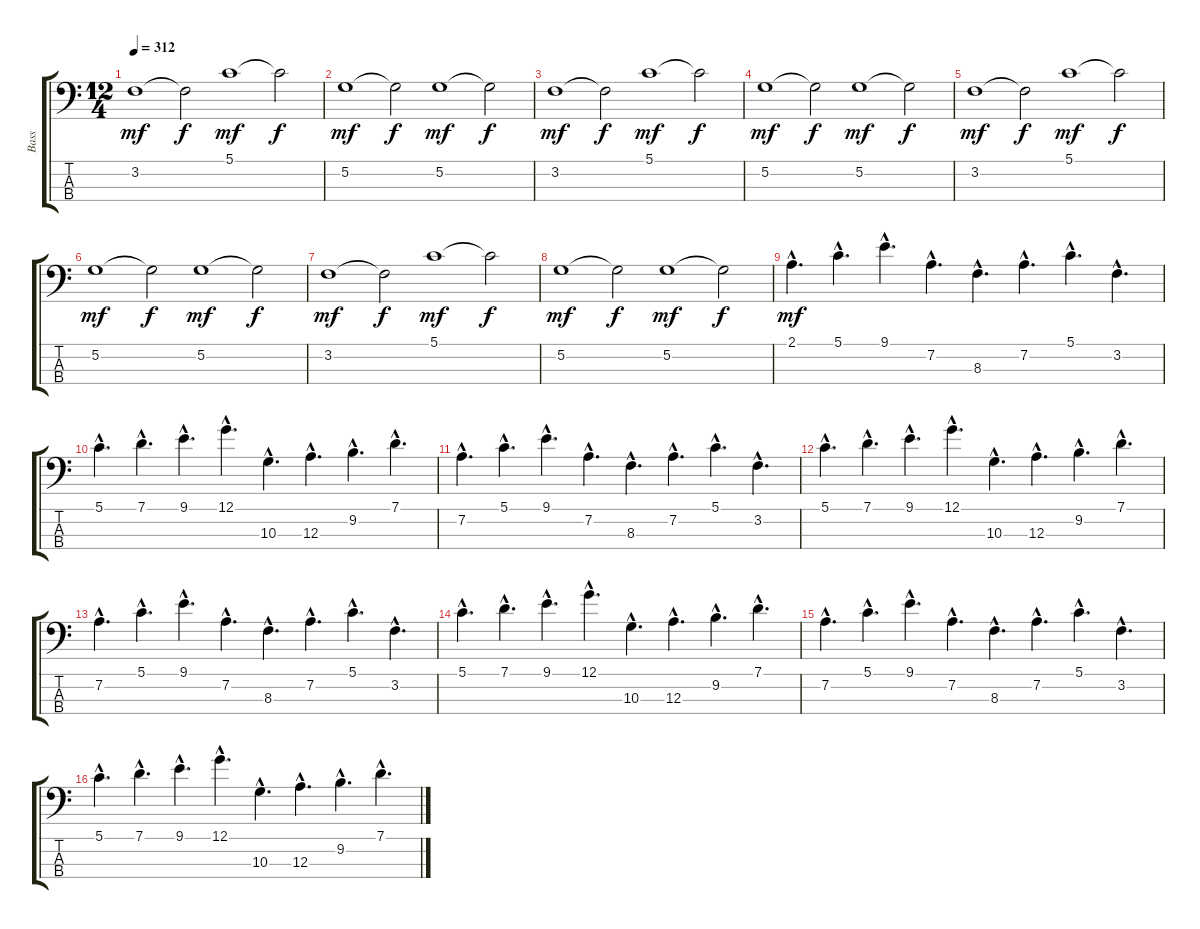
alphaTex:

\track ("Bass" "Bass") {instrument electricbassfinger}
\staff {score tabs}
\tuning (G2 D2 A1 E1) {hide}
\ts (12 4)
\tempo 312
\clef f4
\ks c
3.2.1{dy mf} 3.2{t}.2{dy f} 5.1.1{dy mf} 5.1{t}.2{dy f} |
5.2.1{dy mf} 5.2{t}.2{dy f} 5.2.1{dy mf} 5.2{t}.2{dy f} |
3.2.1{dy mf} 3.2{t}.2{dy f} 5.1.1{dy mf} 5.1{t}.2{dy f} |
5.2.1{dy mf} 5.2{t}.2{dy f} 5.2.1{dy mf} 5.2{t}.2{dy f} |
3.2.1{dy mf} 3.2{t}.2{dy f} 5.1.1{dy mf} 5.1{t}.2{dy f} |
5.2.1{dy mf} 5.2{t}.2{dy f} 5.2.1{dy mf} 5.2{t}.2{dy f} |
3.2.1{dy mf} 3.2{t}.2{dy f} 5.1.1{dy mf} 5.1{t}.2{dy f} |
5.2.1{dy mf} 5.2{t}.2{dy f} 5.2.1{dy mf} 5.2{t}.2{dy f} |
2.1{hac}.4{d dy mf} 5.1{hac}.4{d} 9.1{hac}.4{d} 7.2{hac}.4{d} 8.3{hac}.4{d} 7.2{hac}.4{d} 5.1{hac}.4{d} 3.2{hac}.4{d} |
5.1{hac}.4{d} 7.1{hac}.4{d} 9.1{hac}.4{d} 12.1{hac}.4{d} 10.3{hac}.4{d} 12.3{hac}.4{d} 9.2{hac}.4{d} 7.1{hac}.4{d} |
7.2{hac}.4{d} 5.1{hac}.4{d} 9.1{hac}.4{d} 7.2{hac}.4{d} 8.3{hac}.4{d} 7.2{hac}.4{d} 5.1{hac}.4{d} 3.2{hac}.4{d} |
5.1{hac}.4{d} 7.1{hac}.4{d} 9.1{hac}.4{d} 12.1{hac}.4{d} 10.3{hac}.4{d} 12.3{hac}.4{d} 9.2{hac}.4{d} 7.1{hac}.4{d} |
7.2{hac}.4{d} 5.1{hac}.4{d} 9.1{hac}.4{d} 7.2{hac}.4{d} 8.3{hac}.4{d} 7.2{hac}.4{d} 5.1{hac}.4{d} 3.2{hac}.4{d} |
5.1{hac}.4{d} 7.1{hac}.4{d} 9.1{hac}.4{d} 12.1{hac}.4{d} 10.3{hac}.4{d} 12.3{hac}.4{d} 9.2{hac}.4{d} 7.1{hac}.4{d} |
7.2{hac}.4{d} 5.1{hac}.4{d} 9.1{hac}.4{d} 7.2{hac}.4{d} 8.3{hac}.4{d} 7.2{hac}.4{d} 5.1{hac}.4{d} 3.2{hac}.4{d} |
5.1{hac}.4{d} 7.1{hac}.4{d} 9.1{hac}.4{d} 12.1{hac}.4{d} 10.3{hac}.4{d} 12.3{hac}.4{d} 9.2{hac}.4{d} 7.1{hac}.4{d}
